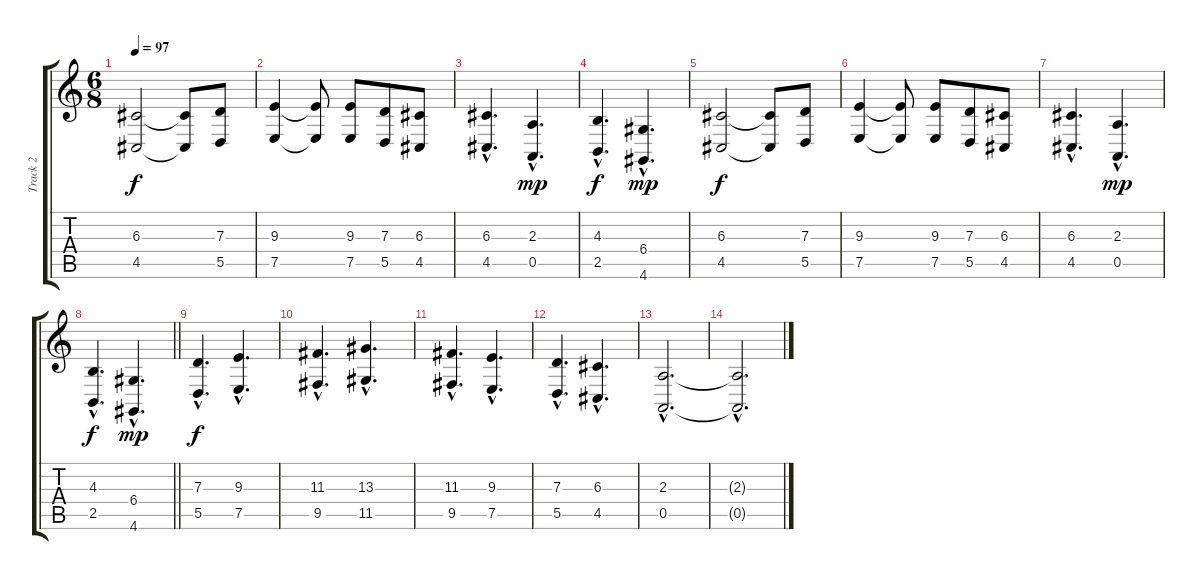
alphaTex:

\track ("Track 2" "Track 2") {instrument acousticgrandpiano}
\staff {score tabs}
\tuning (E4 B3 G3 D3 A2 E2) {hide}
\ts (6 8)
\tempo 97
\clef g2
\ks c
(6.3 4.5).2{dy f} (6.3{t} 4.5{t}).8 (7.3 5.5).8 |
(9.3 7.5).4 (9.3{t} 7.5{t}).8 (9.3 7.5).8 (7.3 5.5).8 (6.3 4.5).8 |
(6.3{hac} 4.5{hac}).4{d} (2.3{hac} 0.5{hac}).4{d dy mp} |
(4.3{hac} 2.5{hac}).4{d dy f} (6.4{hac} 4.6{hac}).4{d dy mp} |
(6.3 4.5).2{dy f} (6.3{t} 4.5{t}).8 (7.3 5.5).8 |
(9.3 7.5).4 (9.3{t} 7.5{t}).8 (9.3 7.5).8 (7.3 5.5).8 (6.3 4.5).8 |
(6.3{hac} 4.5{hac}).4{d} (2.3{hac} 0.5{hac}).4{d dy mp} |
\barLineRight lightlight
(4.3{hac} 2.5{hac}).4{d dy f} (6.4{hac} 4.6{hac}).4{d dy mp} |
(7.3{hac} 5.5{hac}).4{d dy f} (9.3{hac} 7.5{hac}).4{d} |
(11.3{hac} 9.5{hac}).4{d} (13.3{hac} 11.5{hac}).4{d} |
(11.3{hac} 9.5{hac}).4{d} (9.3{hac} 7.5{hac}).4{d} |
(7.3{hac} 5.5{hac}).4{d} (6.3{hac} 4.5{hac}).4{d} |
(2.3{hac} 0.5{hac}).2{d} |
(2.3{hac t} 0.5{hac t}).2{d}
